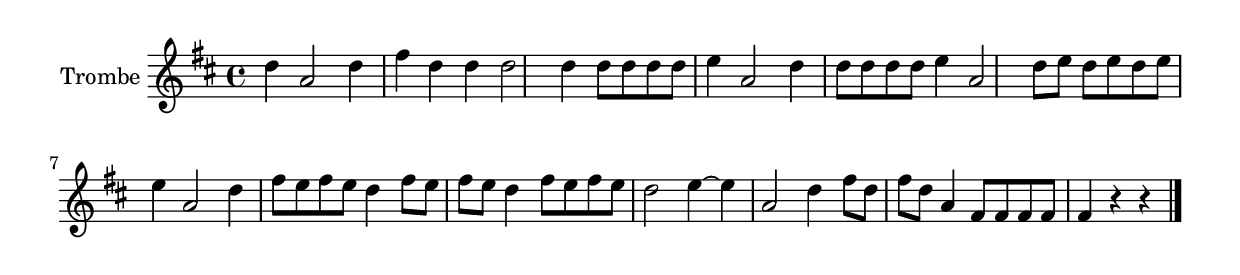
\new Staff  {
	\set Staff.instrumentName="Trombe"
	\set Staff.midiInstrument="trumpet"
	\key d \major
	\clef treble
	\relative c'' {
		d4 a2 |
		d4 fis d |
		d d2 |
		d4 d8 d d d |
		e4 a,2 |
		d4 d8 d d d |
		e4 a,2 |
		d8 e d e d e |
		e4 a,2 |
		d4 fis8 e fis e |
		d4 fis8 e fis e |
		d4 fis8 e fis e |
		d2 e4~ |
		e a,2 |
		d4 fis8 d fis d |
		a4 fis8 fis fis fis |
		fis4 r r |
	\bar "|."
	}

}
